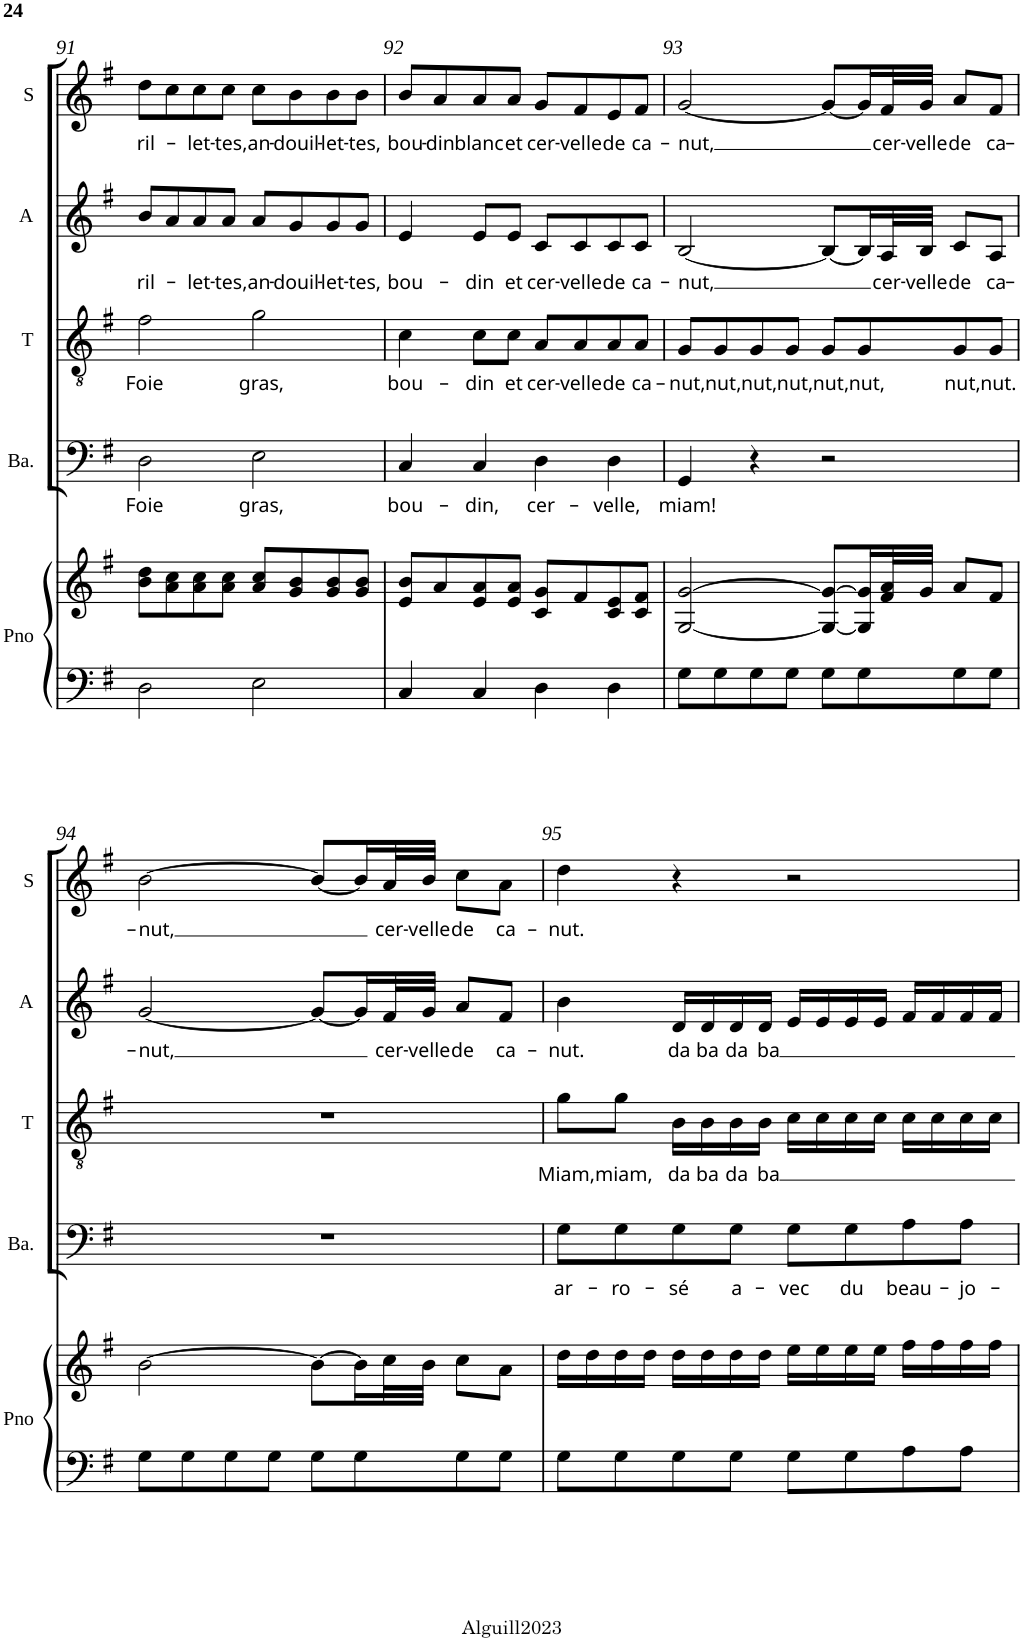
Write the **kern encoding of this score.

**kern	**kern	**kern	**text	**kern	**text	**kern	**text	**kern	**text
*part5	*part5	*part4	*part4	*part3	*part3	*part2	*part2	*part1	*part1
*staff6	*staff5	*staff4	*staff4	*staff3	*staff3	*staff2	*staff2	*staff1	*staff1
*I"Piano	*	*I"Basse	*	*I"Ténor	*	*I"Alto	*	*I"Soprano	*
*I'Pno	*	*I'Ba.	*	*I'T	*	*I'A	*	*I'S	*
!!LO:PB:g=z
*clefF4	*clefG2	*clefF4	*	*clefGv2	*	*clefG2	*	*clefG2	*
*k[f#]	*k[f#]	*k[f#]	*	*k[f#]	*	*k[f#]	*	*k[f#]	*
*G:	*G:	*G:	*	*G:	*	*G:	*	*G:	*
*M4/4	*M4/4	*M4/4	*	*M4/4	*	*M4/4	*	*M4/4	*
*met(c)	*met(c)	*met(c)	*	*met(c)	*	*met(c)	*	*met(c)	*
=91	=91	=91	=91	=91	=91	=91	=91	=91	=91
!	!	!	!LO:LY:b	!	!LO:LY:b	!	!LO:LY:b	!	!LO:LY:b
2D\	8b\ 8dd\L	2D\	Foie	2f#\	Foie	8b/L	ril-	8dd\L	ril-
.	8a\ 8cc\	.	.	.	.	8a/	.	8cc\	.
!	!	!	!	!	!	!	!LO:LY:b	!	!LO:LY:b
.	8a\ 8cc\	.	.	.	.	8a/	-let-	8cc\	-let-
!	!	!	!	!	!	!	!LO:LY:b	!	!LO:LY:b
.	8a\ 8cc\J	.	.	.	.	8a/J	-tes,	8cc\J	-tes,
!	!	!	!LO:LY:b	!	!LO:LY:b	!	!LO:LY:b	!	!LO:LY:b
2E\	8a/ 8cc/L	2E\	gras,	2g\	gras,	8a/L	an-	8cc\L	an-
!	!	!	!	!	!	!	!LO:LY:b	!	!LO:LY:b
.	8g/ 8b/	.	.	.	.	8g/	-douil-	8b\	-douil-
!	!	!	!	!	!	!	!LO:LY:b	!	!LO:LY:b
.	8g/ 8b/	.	.	.	.	8g/	-let-	8b\	-let-
!	!	!	!	!	!	!	!LO:LY:b	!	!LO:LY:b
.	8g/ 8b/J	.	.	.	.	8g/J	-tes,	8b\J	-tes,
=92	=92	=92	=92	=92	=92	=92	=92	=92	=92
!	!	!	!LO:LY:b	!	!LO:LY:b	!	!LO:LY:b	!	!LO:LY:b
4C/	8e/ 8b/L	4C/	bou-	4c\	bou-	4e/	bou-	8b/L	bou-
!	!	!	!	!	!	!	!	!	!LO:LY:b
.	8a/	.	.	.	.	.	.	8a/	-din
!	!	!	!LO:LY:b	!	!LO:LY:b	!	!LO:LY:b	!	!LO:LY:b
4C/	8e/ 8a/	4C/	-din,	8c\L	-din	8e/L	-din	8a/	blanc
!	!	!	!	!	!LO:LY:b	!	!LO:LY:b	!	!LO:LY:b
.	8e/ 8a/J	.	.	8c\J	et	8e/J	et	8a/J	et
!	!	!	!LO:LY:b	!	!LO:LY:b	!	!LO:LY:b	!	!LO:LY:b
4D\	8c/ 8g/L	4D\	cer-	8A/L	cer-	8c/L	cer-	8g/L	cer-
!	!	!	!	!	!LO:LY:b	!	!LO:LY:b	!	!LO:LY:b
.	8f#/	.	.	8A/	-velle	8c/	-velle	8f#/	-velle
!	!	!	!LO:LY:b	!	!LO:LY:b	!	!LO:LY:b	!	!LO:LY:b
4D\	8c/ 8e/	4D\	-velle,	8A/	de	8c/	de	8e/	de
!	!	!	!	!	!LO:LY:b	!	!LO:LY:b	!	!LO:LY:b
.	8c/ 8f#/J	.	.	8A/J	ca-	8c/J	ca-	8f#/J	ca-
=93	=93	=93	=93	=93	=93	=93	=93	=93	=93
!	!	!	!LO:LY:b	!	!LO:LY:b	!	!LO:LY:b	!	!LO:LY:b
8G\L	[2G/ [2g/	4GG/	miam!	8G/L	-nut,	[2B/	-nut,	[2g/	-nut,
!	!	!	!	!	!LO:LY:b	!	!	!	!
8G\	.	.	.	8G/	nut,	.	.	.	.
!	!	!	!	!	!LO:LY:b	!	!	!	!
8G\	.	4r	.	8G/	nut,	.	.	.	.
!	!	!	!	!	!LO:LY:b	!	!	!	!
8G\J	.	.	.	8G/J	nut,	.	.	.	.
!	!	!	!	!	!LO:LY:b	!	!	!	!
8G\L	8G/_ 8g/_L	2r	.	8G/L	nut,	8B/L_	.	8g/L_	.
!	!	!	!	!	!LO:LY:b	!	!	!	!
8G\	16G/] 16g/]L	.	.	8G/	nut,	16B/L]	.	16g/L]	.
!	!	!	!	!	!	!	!LO:LY:b	!	!LO:LY:b
.	32f#/ 32a/L	.	.	.	.	32A/L	cer-	32f#/L	cer-
!	!	!	!	!	!	!	!LO:LY:b	!	!LO:LY:b
.	32g/JJJ	.	.	.	.	32B/JJJ	-velle	32g/JJJ	-velle
!	!	!	!	!	!LO:LY:b	!	!LO:LY:b	!	!LO:LY:b
8G\	8a/L	.	.	8G/	nut,	8c/L	de	8a/L	de
!	!	!	!	!	!LO:LY:b	!	!LO:LY:b	!	!LO:LY:b
8G\J	8f#/J	.	.	8G/J	nut.	8A/J	ca-	8f#/J	ca-
!!LO:LB:g=z
=94	=94	=94	=94	=94	=94	=94	=94	=94	=94
!	!	!	!	!	!	!	!LO:LY:b	!	!LO:LY:b
8G\L	[2b\	1r	.	1r	.	[2g/	-nut,	[2b\	-nut,
8G\	.	.	.	.	.	.	.	.	.
8G\	.	.	.	.	.	.	.	.	.
8G\J	.	.	.	.	.	.	.	.	.
8G\L	8b\L_	.	.	.	.	8g/L_	.	8b/L_	.
8G\	16b\L]	.	.	.	.	16g/L]	.	16b/L]	.
!	!	!	!	!	!	!	!LO:LY:b	!	!LO:LY:b
.	32cc\L	.	.	.	.	32f#/L	cer-	32a/L	cer-
!	!	!	!	!	!	!	!LO:LY:b	!	!LO:LY:b
.	32b\JJJ	.	.	.	.	32g/JJJ	-velle	32b/JJJ	-velle
!	!	!	!	!	!	!	!LO:LY:b	!	!LO:LY:b
8G\	8cc\L	.	.	.	.	8a/L	de	8cc\L	de
!	!	!	!	!	!	!	!LO:LY:b	!	!LO:LY:b
8G\J	8a\J	.	.	.	.	8f#/J	ca-	8a\J	ca-
=95	=95	=95	=95	=95	=95	=95	=95	=95	=95
!	!	!	!LO:LY:b	!	!LO:LY:b	!	!LO:LY:b	!	!LO:LY:b
8G\L	16dd\LL	8G\L	ar-	8g\L	Miam,	4b\	-nut.	4dd\	-nut.
.	16dd\	.	.	.	.	.	.	.	.
!	!	!	!LO:LY:b	!	!LO:LY:b	!	!	!	!
8G\	16dd\	8G\	-ro-	8g\J	miam,	.	.	.	.
.	16dd\JJ	.	.	.	.	.	.	.	.
!	!	!	!LO:LY:b	!	!LO:LY:b	!	!LO:LY:b	!	!
8G\	16dd\LL	8G\	-sé	16B\LL	da	16d/LL	da	4r	.
!	!	!	!	!	!LO:LY:b	!	!LO:LY:b	!	!
.	16dd\	.	.	16B\	ba	16d/	ba	.	.
!	!	!	!LO:LY:b	!	!LO:LY:b	!	!LO:LY:b	!	!
8G\J	16dd\	8G\J	a-	16B\	da	16d/	da	.	.
!	!	!	!	!	!LO:LY:b	!	!LO:LY:b	!	!
.	16dd\JJ	.	.	16B\JJ	ba	16d/JJ	ba	.	.
!	!	!	!LO:LY:b	!	!	!	!	!	!
8G\L	16ee\LL	8G\L	-vec	16c\LL	.	16e/LL	.	2r	.
.	16ee\	.	.	16c\	.	16e/	.	.	.
!	!	!	!LO:LY:b	!	!	!	!	!	!
8G\	16ee\	8G\	du	16c\	.	16e/	.	.	.
.	16ee\JJ	.	.	16c\JJ	.	16e/JJ	.	.	.
!	!	!	!LO:LY:b	!	!	!	!	!	!
8A\	16ff#\LL	8A\	beau-	16c\LL	.	16f#/LL	.	.	.
.	16ff#\	.	.	16c\	.	16f#/	.	.	.
!	!	!	!LO:LY:b	!	!	!	!	!	!
8A\J	16ff#\	8A\J	-jo-	16c\	.	16f#/	.	.	.
.	16ff#\JJ	.	.	16c\JJ	.	16f#/JJ	.	.	.
=	=	=	=	=	=	=	=	=	=
*-	*-	*-	*-	*-	*-	*-	*-	*-	*-
